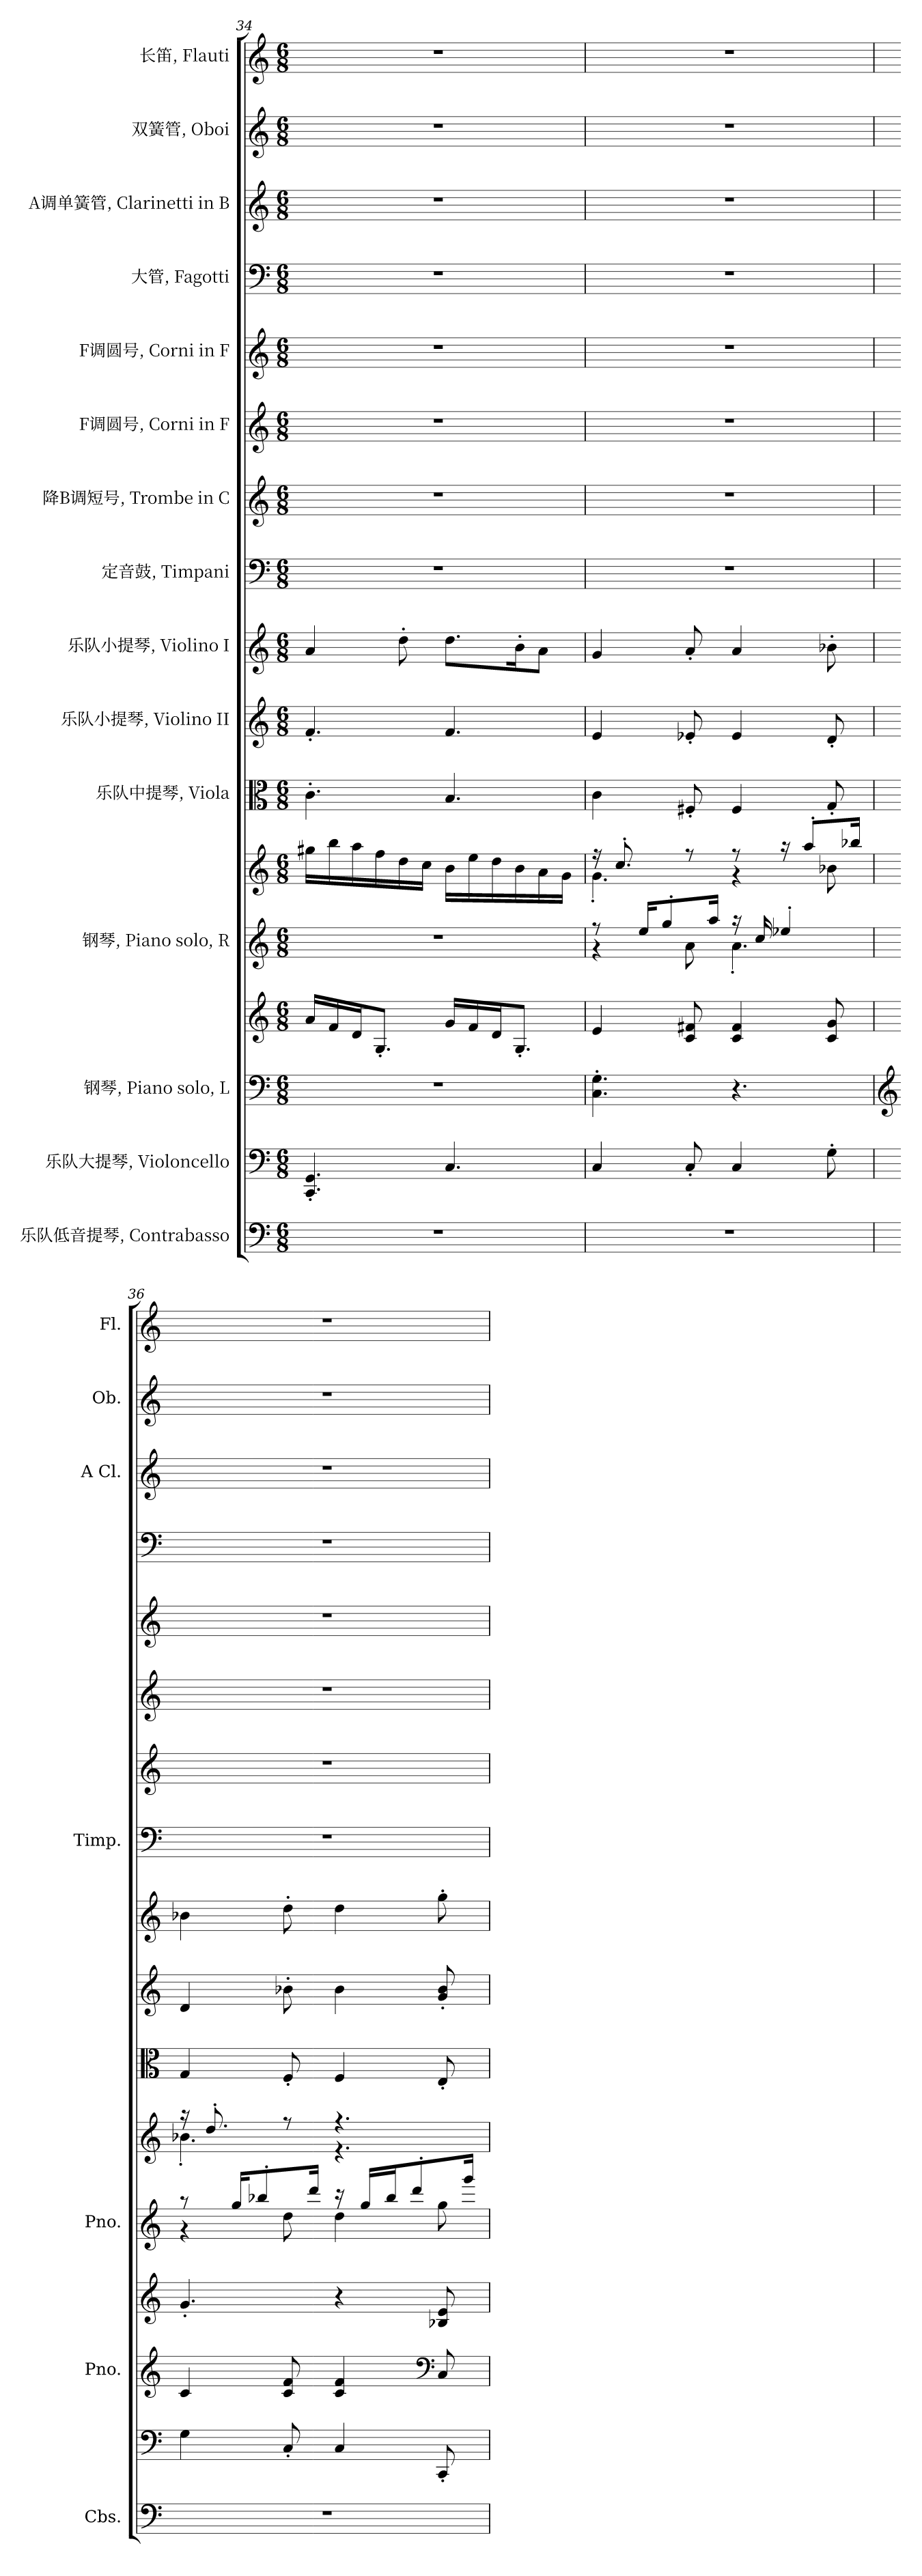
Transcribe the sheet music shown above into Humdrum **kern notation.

**kern	**kern	**kern	**kern	**kern	**kern	**kern	**kern	**kern	**kern	**kern	**kern	**kern	**kern	**kern	**kern	**kern
*part15	*part14	*part13	*part13	*part12	*part12	*part11	*part10	*part9	*part8	*part7	*part6	*part5	*part4	*part3	*part2	*part1
*staff17	*staff16	*staff15	*staff14	*staff13	*staff12	*staff11	*staff10	*staff9	*staff8	*staff7	*staff6	*staff5	*staff4	*staff3	*staff2	*staff1
*I"乐队低音提琴, Contrabasso	*I"乐队大提琴, Violoncello	*I"钢琴, Piano solo, L	*	*I"钢琴, Piano solo, R	*	*I"乐队中提琴, Viola	*I"乐队小提琴, Violino II	*I"乐队小提琴, Violino I	*I"定音鼓, Timpani	*I"降B调短号, Trombe in C	*I"F调圆号, Corni in F	*I"F调圆号, Corni in F	*I"大管, Fagotti	*I"A调单簧管, Clarinetti in B	*I"双簧管, Oboi	*I"长笛, Flauti
*I'Cbs.	*	*I'Pno.	*	*I'Pno.	*	*	*	*	*I'Timp.	*	*	*	*	*I'A Cl.	*I'Ob.	*I'Fl.
!!LO:PB:g=z
*clefF4	*clefF4	*clefF4	*clefG2	*clefG2	*clefG2	*clefC3	*clefG2	*clefG2	*clefF4	*clefG2	*clefG2	*clefG2	*clefF4	*clefG2	*clefG2	*clefG2
*ITrd7c12	*	*	*	*	*	*	*	*	*	*ITrd1c2	*ITrd4c7	*ITrd4c7	*	*ITrd2c3	*	*
*k[]	*k[]	*k[]	*k[]	*k[]	*k[]	*k[]	*k[]	*k[]	*k[]	*k[b-e-]	*k[b-]	*k[b-]	*k[]	*k[f#c#g#]	*k[]	*k[]
*M6/8	*M6/8	*M6/8	*M6/8	*M6/8	*M6/8	*M6/8	*M6/8	*M6/8	*M6/8	*M6/8	*M6/8	*M6/8	*M6/8	*M6/8	*M6/8	*M6/8
*MM149	*MM149	*MM149	*MM149	*MM149	*MM149	*MM149	*MM149	*MM149	*MM149	*MM149	*MM149	*MM149	*MM149	*MM149	*MM149	*MM149
=34	=34	=34	=34	=34	=34	=34	=34	=34	=34	=34	=34	=34	=34	=34	=34	=34
2.r	4.CC/' 4.GG/'	2.r	16a/LL	2.r	16gg#X\LL	4.c'\	4.f'/	4a/	2.r	2.r	2.r	2.r	2.r	2.r	2.r	2.r
.	.	.	16f/	.	16bb\	.	.	.	.	.	.	.	.	.	.	.
.	.	.	16d/J	.	16aa\	.	.	.	.	.	.	.	.	.	.	.
.	.	.	8.G'/J	.	16ff\	.	.	.	.	.	.	.	.	.	.	.
.	.	.	.	.	16dd\	.	.	8dd'\	.	.	.	.	.	.	.	.
.	.	.	.	.	16cc\JJ	.	.	.	.	.	.	.	.	.	.	.
.	4.C/	.	16g/LL	.	16b\LL	4.B/	4.f/	8.dd\L	.	.	.	.	.	.	.	.
.	.	.	16f/	.	16ee\	.	.	.	.	.	.	.	.	.	.	.
.	.	.	16d/J	.	16dd\	.	.	.	.	.	.	.	.	.	.	.
.	.	.	8.G'/J	.	16b\	.	.	16b'\K	.	.	.	.	.	.	.	.
.	.	.	.	.	16a\	.	.	8a\J	.	.	.	.	.	.	.	.
.	.	.	.	.	16g\JJ	.	.	.	.	.	.	.	.	.	.	.
=35	=35	=35	=35	=35	=35	=35	=35	=35	=35	=35	=35	=35	=35	=35	=35	=35
*	*	*	*	*	*	*	*	*	*	*	*	*	*	*	*	*MM149
*	*	*	*	*^	*^	*	*	*	*	*	*	*	*	*	*	*
2.r	4C/	4.C\' 4.G\'	4e/	8r	4r	16r	4.g'\	4c\	4e/	4g/	2.r	2.r	2.r	2.r	2.r	2.r	2.r	2.r
.	.	.	.	.	.	8.cc'/	.	.	.	.	.	.	.	.	.	.	.	.
.	.	.	.	16ee/KL	.	.	.	.	.	.	.	.	.	.	.	.	.	.
.	.	.	.	8gg'/	.	.	.	.	.	.	.	.	.	.	.	.	.	.
.	8C'/	.	8c/ 8f#X/	.	8a\	8r	.	8F#X'/	8e-X'/	8a'/	.	.	.	.	.	.	.	.
.	.	.	.	16aa/Jk	.	.	.	.	.	.	.	.	.	.	.	.	.	.
.	4C/	4.r	4c/ 4f#/	16r	4.a'\	8r	4r	4F#/	4e-/	4a/	.	.	.	.	.	.	.	.
.	.	.	.	16cc/	.	.	.	.	.	.	.	.	.	.	.	.	.	.
.	.	.	.	4ee-X'/	.	16r	.	.	.	.	.	.	.	.	.	.	.	.
.	.	.	.	.	.	8aa'/L	.	.	.	.	.	.	.	.	.	.	.	.
.	8G'\	.	8c/ 8g/	.	.	.	8b-X\	8G'/	8d'/	8b-X'\	.	.	.	.	.	.	.	.
.	.	.	.	.	.	16bb-X/Jk	.	.	.	.	.	.	.	.	.	.	.	.
!!LO:PB:g=z
=36	=36	=36	=36	=36	=36	=36	=36	=36	=36	=36	=36	=36	=36	=36	=36	=36	=36	=36
*	*	*clefG2	*	*	*	*	*	*	*	*	*	*	*	*	*	*	*	*
*	*	*	*	*	*	*	*	*	*	*	*	*	*	*	*	*	*	*MM149
2.r	4G\	4c/	4.g'/	8r	4r	16r	4.b-X'\	4G/	4d/	4b-X\	2.r	2.r	2.r	2.r	2.r	2.r	2.r	2.r
.	.	.	.	.	.	8.dd'/	.	.	.	.	.	.	.	.	.	.	.	.
.	.	.	.	16gg/KL	.	.	.	.	.	.	.	.	.	.	.	.	.	.
.	.	.	.	8bb-X'/	.	.	.	.	.	.	.	.	.	.	.	.	.	.
.	8C'/	8c/ 8f/	.	.	8dd\	8r	.	8F'/	8b-X'\	8dd'\	.	.	.	.	.	.	.	.
.	.	.	.	16ddd/Jk	.	.	.	.	.	.	.	.	.	.	.	.	.	.
.	4C/	4c/ 4f/	4r	16r	4dd\	4.r	4.r	4F/	4b-\	4dd\	.	.	.	.	.	.	.	.
.	.	.	.	16gg/LL	.	.	.	.	.	.	.	.	.	.	.	.	.	.
.	.	.	.	16bb-/J	.	.	.	.	.	.	.	.	.	.	.	.	.	.
.	.	.	.	8ddd'/	.	.	.	.	.	.	.	.	.	.	.	.	.	.
*	*	*clefF4	*	*	*	*	*	*	*	*	*	*	*	*	*	*	*	*
.	8CC'/	8C/	8B-X/ 8e/	.	8gg\	.	.	8E'/	8g/' 8b-/'	8gg'\	.	.	.	.	.	.	.	.
.	.	.	.	16ggg/Jk	.	.	.	.	.	.	.	.	.	.	.	.	.	.
*	*	*	*	*v	*v	*	*	*	*	*	*	*	*	*	*	*	*	*
*	*	*	*	*	*v	*v	*	*	*	*	*	*	*	*	*	*	*
=	=	=	=	=	=	=	=	=	=	=	=	=	=	=	=	=
*-	*-	*-	*-	*-	*-	*-	*-	*-	*-	*-	*-	*-	*-	*-	*-	*-
